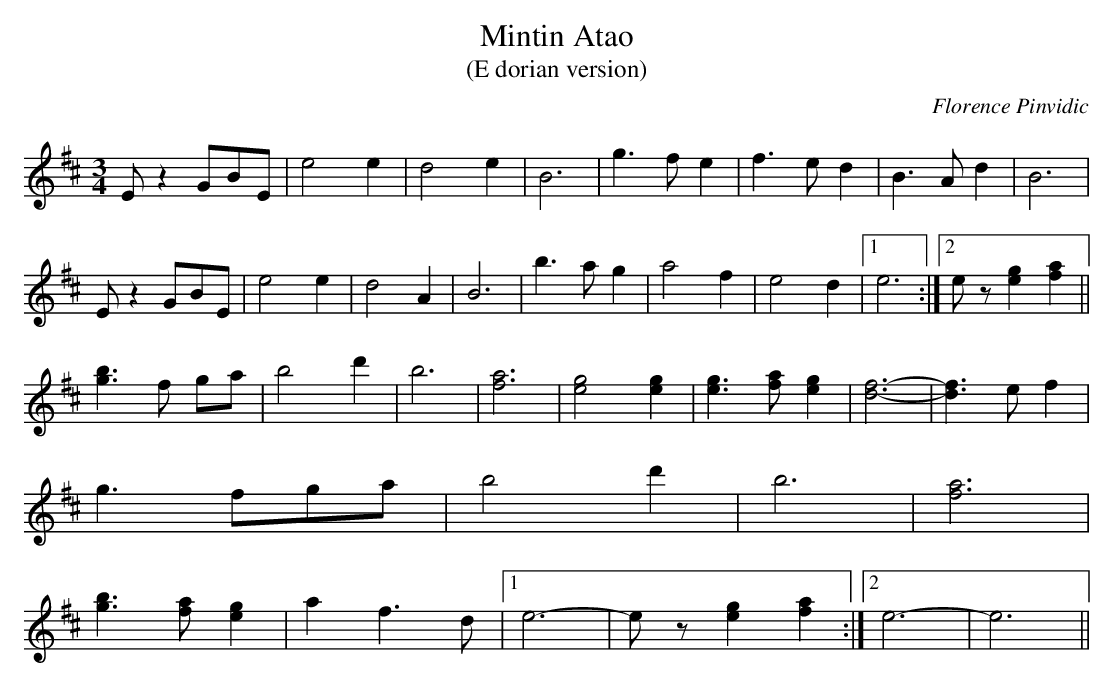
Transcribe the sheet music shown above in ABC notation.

X:1
T:Mintin Atao
T: (E dorian version)
M:3/4
C:Florence Pinvidic
K:Edor
E z2 GBE | e4 e2 | d4 e2 | B6 |\
g3 f e2 | f3 e d2 | B3 A d2 | B6 |
E z2 GBE | e4 e2 | d4 A2 | B6 |\
b3ag2 | a4f2 | e4d2 |1 e6 :|2 e z [e2g2] [f2a2] ||
[g3b3] f ga | b4 d'2 | b6 | [f6a6] |\
[e4g4] [e2g2] | [e3g3] [fa] [e2g2] | [d6f6] | -[d3f3] e f2 |
g3fga | b4d'2 | b6 | [f6a6] |
[g3b3] [fa] [e2g2] | a2f3d \
|1 e6 | -e z [e2g2] [f2a2] :|2 e6 | -e6 ||
